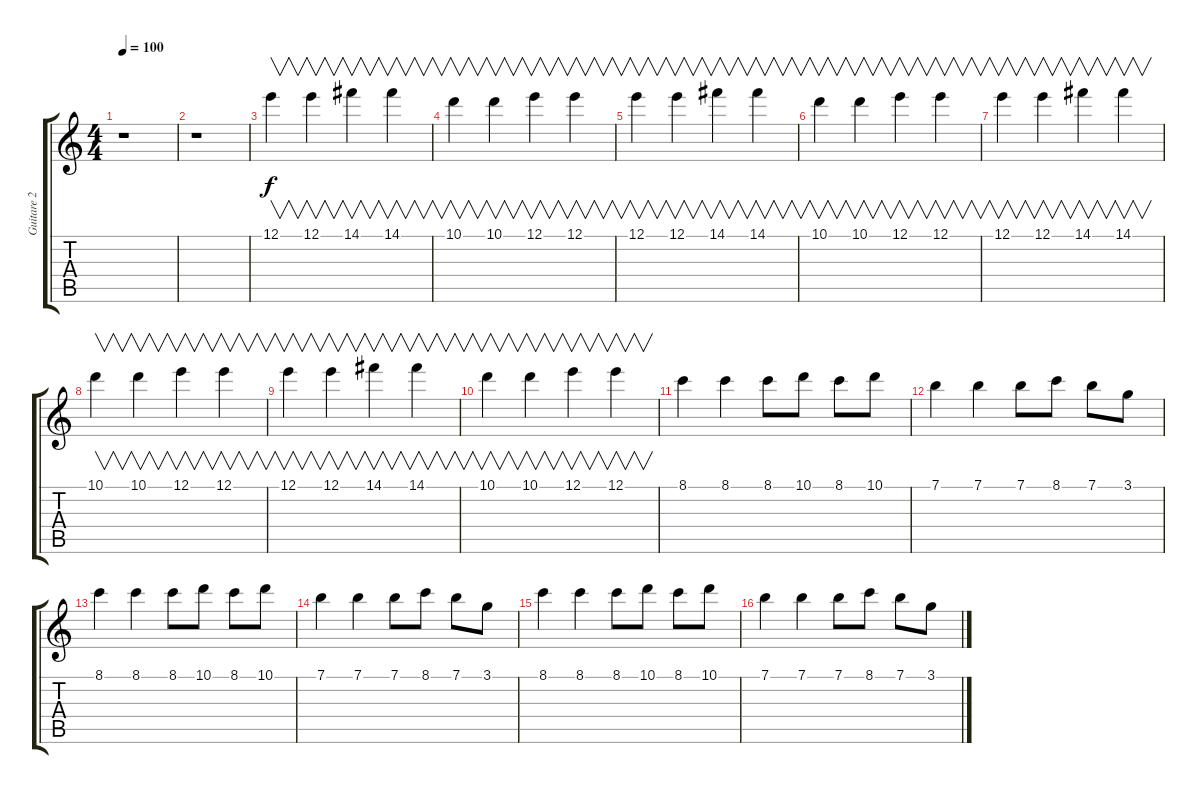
\track ("Guitare 2" "Guitare 2") {instrument electricguitarjazz}
\staff {score tabs}
\tuning (E4 B3 G3 D3 A2 E2) {hide}
\ts (4 4)
\tempo 100
\clef g2
\ks c
r.1{dy f} |
r.1 |
12.1.4{v} 12.1.4{v} 14.1.4{v} 14.1.4{v} |
10.1.4{v} 10.1.4{v} 12.1.4{v} 12.1.4{v} |
12.1.4{v} 12.1.4{v} 14.1.4{v} 14.1.4{v} |
10.1.4{v} 10.1.4{v} 12.1.4{v} 12.1.4{v} |
12.1.4{v} 12.1.4{v} 14.1.4{v} 14.1.4{v} |
10.1.4{v} 10.1.4{v} 12.1.4{v} 12.1.4{v} |
12.1.4{v} 12.1.4{v} 14.1.4{v} 14.1.4{v} |
10.1.4{v} 10.1.4{v} 12.1.4{v} 12.1.4{v} |
8.1.4 8.1.4 8.1.8 10.1.8 8.1.8 10.1.8 |
7.1.4 7.1.4 7.1.8 8.1.8 7.1.8 3.1.8 |
8.1.4 8.1.4 8.1.8 10.1.8 8.1.8 10.1.8 |
7.1.4 7.1.4 7.1.8 8.1.8 7.1.8 3.1.8 |
8.1.4 8.1.4 8.1.8 10.1.8 8.1.8 10.1.8 |
7.1.4 7.1.4 7.1.8 8.1.8 7.1.8 3.1.8
